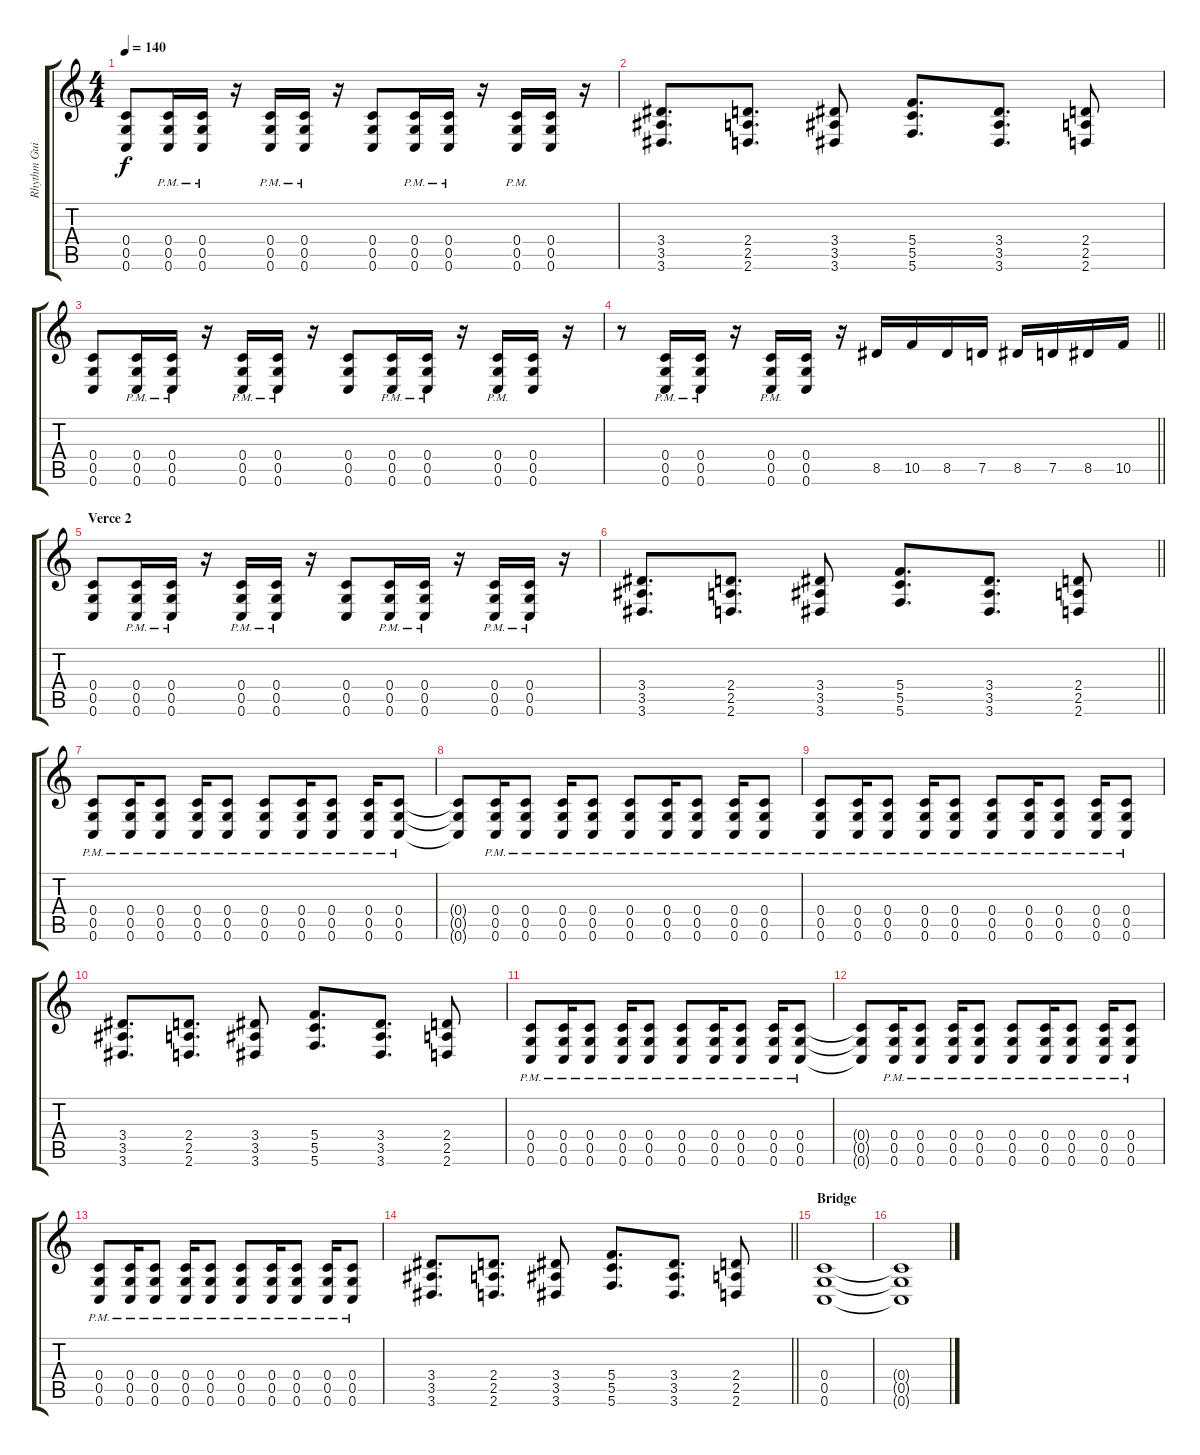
\track ("Rhythm Guitar" "Rhythm Gui") {instrument overdrivenguitar}
\staff {score tabs}
\tuning (D4 A3 F3 C3 G2 C2) {hide}
\ts (4 4)
\tempo 140
\clef g2
\ks c
(0.4 0.5 0.6).8{dy f} (0.4{pm} 0.5{pm} 0.6{pm}).16 (0.4{pm} 0.5{pm} 0.6{pm}).16 r.16 (0.4{pm} 0.5{pm} 0.6{pm}).16 (0.4{pm} 0.5{pm} 0.6{pm}).16 r.16 (0.4 0.5 0.6).8 (0.4{pm} 0.5{pm} 0.6{pm}).16 (0.4{pm} 0.5{pm} 0.6{pm}).16 r.16 (0.4{pm} 0.5{pm} 0.6{pm}).16 (0.4 0.5 0.6).16 r.16 |
(3.4 3.5 3.6).8{d} (2.4 2.5 2.6).8{d} (3.4 3.5 3.6).8 (5.4 5.5 5.6).8{d} (3.4 3.5 3.6).8{d} (2.4 2.5 2.6).8 |
(0.4 0.5 0.6).8 (0.4{pm} 0.5{pm} 0.6{pm}).16 (0.4{pm} 0.5{pm} 0.6{pm}).16 r.16 (0.4{pm} 0.5{pm} 0.6{pm}).16 (0.4{pm} 0.5{pm} 0.6{pm}).16 r.16 (0.4 0.5 0.6).8 (0.4{pm} 0.5{pm} 0.6{pm}).16 (0.4{pm} 0.5{pm} 0.6{pm}).16 r.16 (0.4{pm} 0.5{pm} 0.6{pm}).16 (0.4 0.5 0.6).16 r.16 |
\barLineRight lightlight
r.8 (0.4{pm} 0.5{pm} 0.6{pm}).16 (0.4{pm} 0.5{pm} 0.6{pm}).16 r.16 (0.4{pm} 0.5{pm} 0.6{pm}).16 (0.4 0.5 0.6).16 r.16 8.5.16 10.5.16 8.5.16 7.5.16 8.5.16 7.5.16 8.5.16 10.5.16 |
\section ("" "Verce 2")
(0.4 0.5 0.6).8 (0.4{pm} 0.5{pm} 0.6{pm}).16 (0.4{pm} 0.5{pm} 0.6{pm}).16 r.16 (0.4{pm} 0.5{pm} 0.6{pm}).16 (0.4{pm} 0.5{pm} 0.6{pm}).16 r.16 (0.4 0.5 0.6).8 (0.4{pm} 0.5{pm} 0.6{pm}).16 (0.4{pm} 0.5{pm} 0.6{pm}).16 r.16 (0.4{pm} 0.5{pm} 0.6{pm}).16 (0.4{pm} 0.5{pm} 0.6{pm}).16 r.16 |
\barLineRight lightlight
(3.4 3.5 3.6).8{d} (2.4 2.5 2.6).8{d} (3.4 3.5 3.6).8 (5.4 5.5 5.6).8{d} (3.4 3.5 3.6).8{d} (2.4 2.5 2.6).8 |
(0.4{pm} 0.5{pm} 0.6{pm}).8 (0.4{pm} 0.5{pm} 0.6{pm}).16 (0.4{pm} 0.5 0.6{pm}).8 (0.4{pm} 0.5{pm} 0.6{pm}).16 (0.4{pm} 0.5{pm} 0.6{pm}).8 (0.4{pm} 0.5{pm} 0.6{pm}).8 (0.4{pm} 0.5{pm} 0.6{pm}).16 (0.4{pm} 0.5{pm} 0.6{pm}).8 (0.4{pm} 0.5{pm} 0.6{pm}).16 (0.4{pm} 0.5{pm} 0.6{pm}).8 |
(0.4{t} 0.5{t} 0.6{t}).8 (0.4{pm} 0.5{pm} 0.6{pm}).16 (0.4{pm} 0.5 0.6{pm}).8 (0.4{pm} 0.5{pm} 0.6{pm}).16 (0.4{pm} 0.5{pm} 0.6{pm}).8 (0.4{pm} 0.5{pm} 0.6{pm}).8 (0.4{pm} 0.5{pm} 0.6{pm}).16 (0.4{pm} 0.5{pm} 0.6{pm}).8 (0.4{pm} 0.5{pm} 0.6{pm}).16 (0.4{pm} 0.5{pm} 0.6{pm}).8 |
(0.4{pm} 0.5{pm} 0.6{pm}).8 (0.4{pm} 0.5{pm} 0.6{pm}).16 (0.4{pm} 0.5 0.6{pm}).8 (0.4{pm} 0.5{pm} 0.6{pm}).16 (0.4{pm} 0.5{pm} 0.6{pm}).8 (0.4{pm} 0.5{pm} 0.6{pm}).8 (0.4{pm} 0.5{pm} 0.6{pm}).16 (0.4{pm} 0.5{pm} 0.6{pm}).8 (0.4{pm} 0.5{pm} 0.6{pm}).16 (0.4{pm} 0.5{pm} 0.6{pm}).8 |
(3.4 3.5 3.6).8{d} (2.4 2.5 2.6).8{d} (3.4 3.5 3.6).8 (5.4 5.5 5.6).8{d} (3.4 3.5 3.6).8{d} (2.4 2.5 2.6).8 |
(0.4{pm} 0.5{pm} 0.6{pm}).8 (0.4{pm} 0.5{pm} 0.6{pm}).16 (0.4{pm} 0.5 0.6{pm}).8 (0.4{pm} 0.5{pm} 0.6{pm}).16 (0.4{pm} 0.5{pm} 0.6{pm}).8 (0.4{pm} 0.5{pm} 0.6{pm}).8 (0.4{pm} 0.5{pm} 0.6{pm}).16 (0.4{pm} 0.5{pm} 0.6{pm}).8 (0.4{pm} 0.5{pm} 0.6{pm}).16 (0.4{pm} 0.5{pm} 0.6{pm}).8 |
(0.4{t} 0.5{t} 0.6{t}).8 (0.4{pm} 0.5{pm} 0.6{pm}).16 (0.4{pm} 0.5 0.6{pm}).8 (0.4{pm} 0.5{pm} 0.6{pm}).16 (0.4{pm} 0.5{pm} 0.6{pm}).8 (0.4{pm} 0.5{pm} 0.6{pm}).8 (0.4{pm} 0.5{pm} 0.6{pm}).16 (0.4{pm} 0.5{pm} 0.6{pm}).8 (0.4{pm} 0.5{pm} 0.6{pm}).16 (0.4{pm} 0.5{pm} 0.6{pm}).8 |
(0.4{pm} 0.5{pm} 0.6{pm}).8 (0.4{pm} 0.5{pm} 0.6{pm}).16 (0.4{pm} 0.5 0.6{pm}).8 (0.4{pm} 0.5{pm} 0.6{pm}).16 (0.4{pm} 0.5{pm} 0.6{pm}).8 (0.4{pm} 0.5{pm} 0.6{pm}).8 (0.4{pm} 0.5{pm} 0.6{pm}).16 (0.4{pm} 0.5{pm} 0.6{pm}).8 (0.4{pm} 0.5{pm} 0.6{pm}).16 (0.4{pm} 0.5{pm} 0.6{pm}).8 |
\barLineRight lightlight
(3.4 3.5 3.6).8{d} (2.4 2.5 2.6).8{d} (3.4 3.5 3.6).8 (5.4 5.5 5.6).8{d} (3.4 3.5 3.6).8{d} (2.4 2.5 2.6).8 |
\section ("" "Bridge")
(0.4 0.5 0.6).1 |
(0.4{t} 0.5{t} 0.6{t}).1
